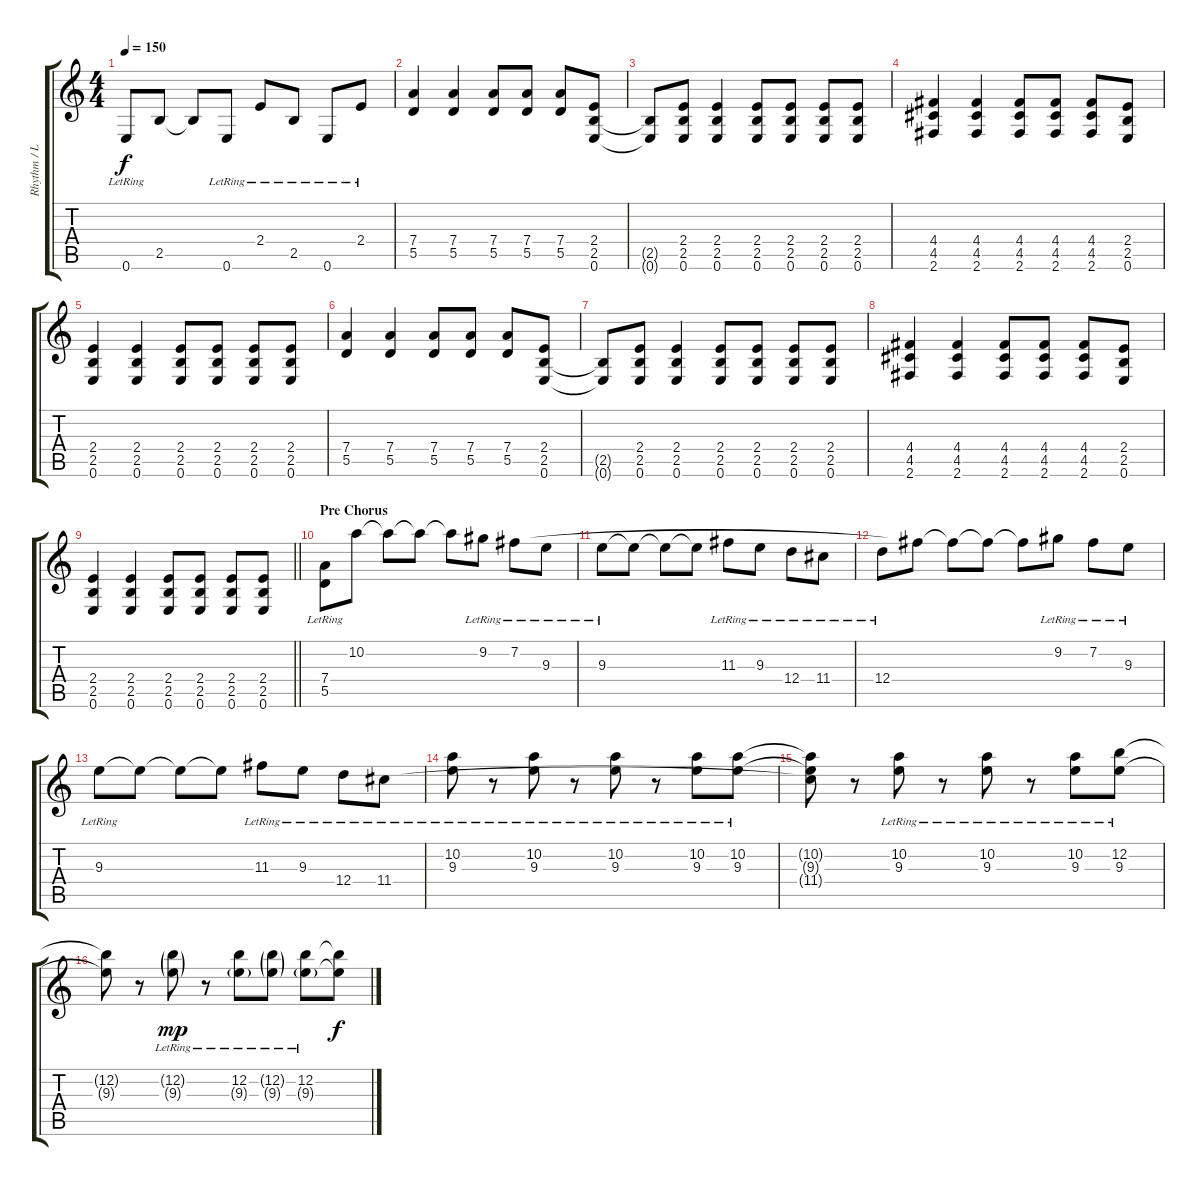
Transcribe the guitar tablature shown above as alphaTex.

\track ("Rhythm / Lead" "Rhythm / L") {instrument electricguitarclean}
\staff {score tabs}
\tuning (E4 B3 G3 D3 A2 E2) {hide}
\ts (4 4)
\tempo 150
\clef g2
\ks c
0.6{lr}.8{dy f} 2.5{t}.8 2.5{t}.8 0.6{lr}.8 2.4{lr}.8 2.5{lr}.8 0.6{lr}.8 2.4{lr}.8 |
(7.4 5.5).4 (7.4 5.5).4 (7.4 5.5).8 (7.4 5.5).8 (7.4 5.5).8 (2.4 2.5 0.6).8 |
(2.5{t} 0.6{t}).8 (2.4 2.5 0.6).8 (2.4 2.5 0.6).4 (2.4 2.5 0.6).8 (2.4 2.5 0.6).8 (2.4 2.5 0.6).8 (2.4 2.5 0.6).8 |
(4.4 4.5 2.6).4 (4.4 4.5 2.6).4 (4.4 4.5 2.6).8 (4.4 4.5 2.6).8 (4.4 4.5 2.6).8 (2.4 2.5 0.6).8 |
(2.4 2.5 0.6).4 (2.4 2.5 0.6).4 (2.4 2.5 0.6).8 (2.4 2.5 0.6).8 (2.4 2.5 0.6).8 (2.4 2.5 0.6).8 |
(7.4 5.5).4 (7.4 5.5).4 (7.4 5.5).8 (7.4 5.5).8 (7.4 5.5).8 (2.4 2.5 0.6).8 |
(2.5{t} 0.6{t}).8 (2.4 2.5 0.6).8 (2.4 2.5 0.6).4 (2.4 2.5 0.6).8 (2.4 2.5 0.6).8 (2.4 2.5 0.6).8 (2.4 2.5 0.6).8 |
(4.4 4.5 2.6).4 (4.4 4.5 2.6).4 (4.4 4.5 2.6).8 (4.4 4.5 2.6).8 (4.4 4.5 2.6).8 (2.4 2.5 0.6).8 |
\barLineRight lightlight
(2.4 2.5 0.6).4 (2.4 2.5 0.6).4 (2.4 2.5 0.6).8 (2.4 2.5 0.6).8 (2.4 2.5 0.6).8 (2.4 2.5 0.6).8 |
\section ("" "Pre Chorus")
(7.4{lr} 5.5{lr}).8{volume 16 instrument electricguitarclean} 10.2.8 10.2{t}.8 10.2{t}.8 10.2{t}.8 9.2{lr}.8 7.2{lr}.8 9.3{lr}.8 |
9.3{lr}.8 9.3{t}.8 9.3{t}.8 9.3{t}.8 11.3{lr}.8 9.3{lr}.8 12.4{lr}.8 11.4{lr}.8 |
12.4{lr}.8 7.2{t}.8 7.2{t}.8 7.2{t}.8 7.2{t}.8 9.2{lr}.8 7.2{lr}.8 9.3{lr}.8 |
9.3{lr}.8 9.3{t}.8 9.3{t}.8 9.3{t}.8 11.3{lr}.8 9.3{lr}.8 12.4{lr}.8 11.4{lr}.8 |
(10.2{lr} 9.3{lr}).8 r.8 (10.2{lr} 9.3{lr}).8 r.8 (10.2{lr} 9.3{lr}).8 r.8 (10.2{lr} 9.3{lr}).8 (10.2{lr} 9.3{lr}).8 |
(10.2{t} 9.3{t} 11.4{t}).8 r.8 (10.2{lr} 9.3{lr}).8 r.8 (10.2{lr} 9.3{lr}).8 r.8 (10.2{lr} 9.3{lr}).8 (12.2{lr} 9.3{lr}).8 |
(12.2{t} 9.3{t}).8 r.8 (12.2{g lr} 9.3{g lr}).8{dy mp} r.8 (12.2{lr} 9.3{g lr}).8 (12.2{g lr} 9.3{g lr}).8 (12.2{lr} 9.3{g lr}).8 (12.2{t} 9.3{t}).8{dy f}
